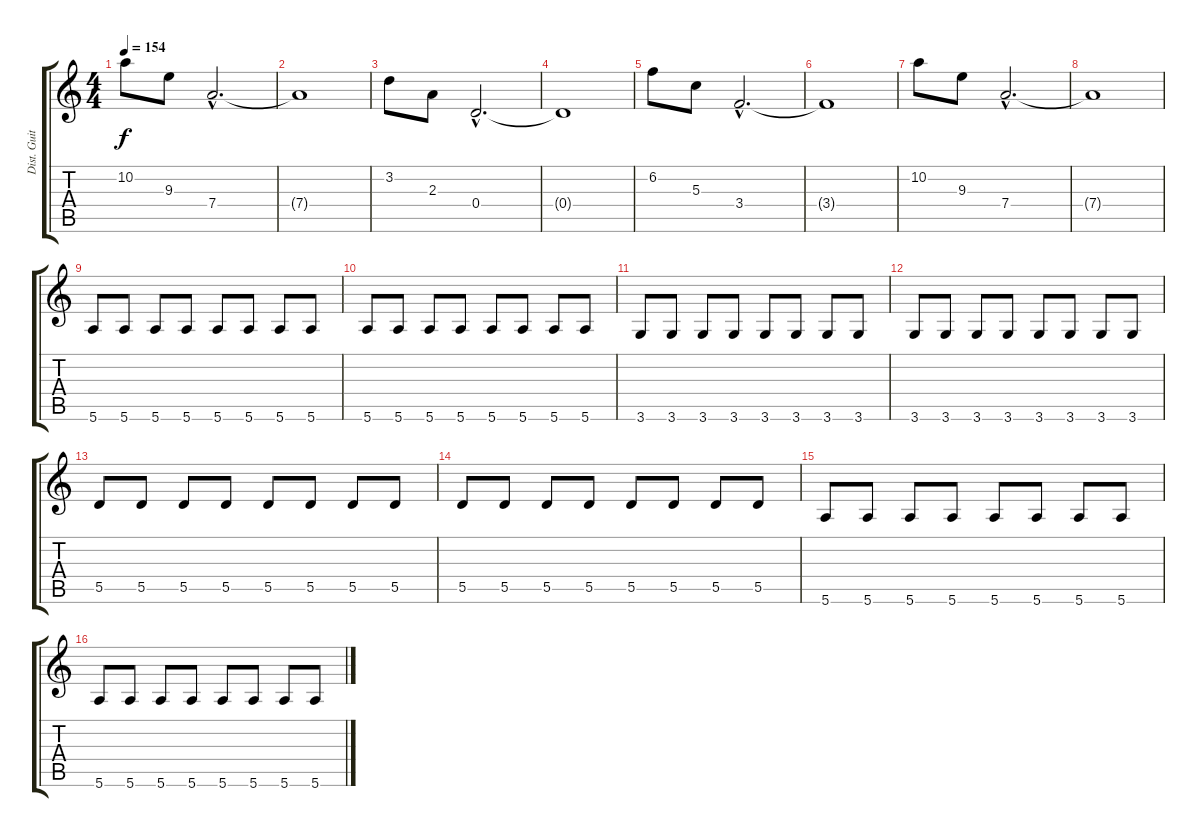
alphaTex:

\track ("Dist. Guitar 1" "Dist. Guit") {instrument distortionguitar}
\staff {score tabs}
\tuning (E4 B3 G3 D3 A2 E2) {hide}
\ts (4 4)
\tempo 154
\clef g2
\ks c
10.2.8{dy f} 9.3.8 7.4{hac}.2{d} |
7.4{t}.1 |
3.2.8 2.3.8 0.4{hac}.2{d} |
0.4{t}.1 |
6.2.8 5.3.8 3.4{hac}.2{d} |
3.4{t}.1 |
10.2.8 9.3.8 7.4{hac}.2{d} |
7.4{t}.1 |
5.6.8 5.6.8 5.6.8 5.6.8 5.6.8 5.6.8 5.6.8 5.6.8 |
5.6.8 5.6.8 5.6.8 5.6.8 5.6.8 5.6.8 5.6.8 5.6.8 |
3.6.8 3.6.8 3.6.8 3.6.8 3.6.8 3.6.8 3.6.8 3.6.8 |
3.6.8 3.6.8 3.6.8 3.6.8 3.6.8 3.6.8 3.6.8 3.6.8 |
5.5.8 5.5.8 5.5.8 5.5.8 5.5.8 5.5.8 5.5.8 5.5.8 |
5.5.8 5.5.8 5.5.8 5.5.8 5.5.8 5.5.8 5.5.8 5.5.8 |
5.6.8 5.6.8 5.6.8 5.6.8 5.6.8 5.6.8 5.6.8 5.6.8 |
5.6.8 5.6.8 5.6.8 5.6.8 5.6.8 5.6.8 5.6.8 5.6.8
